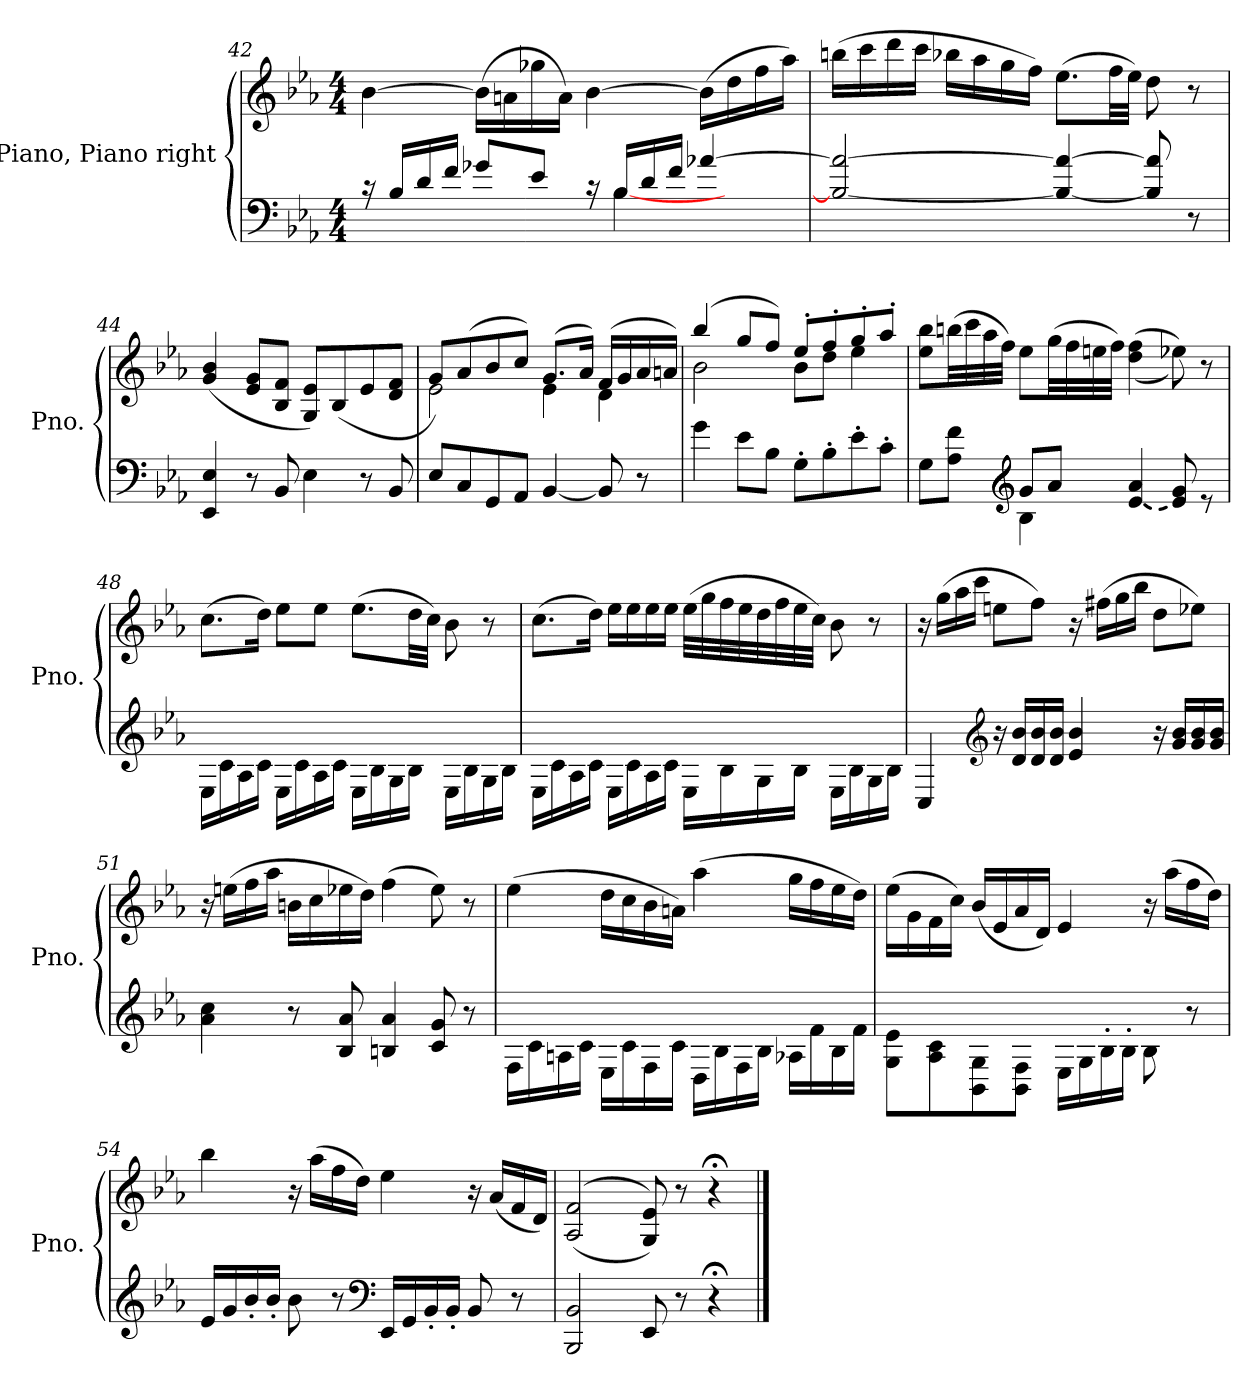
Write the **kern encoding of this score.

**kern	**kern
*part1	*part1
*staff2	*staff1
*I"Piano, Piano right	*
*I'Pno.	*
*clefF4	*clefG2
*k[b-e-a-]	*k[b-e-a-]
*M4/4	*M4/4
=42	=42
*^	*
16rc	16ryy	[4b-\
*v	*v	*
16B-/LL	.
16d/	.
16f/JJ	.
8g-X/L	(>16b-\LL]
.	16an\
8e-/J	16gg-X\
.	16a\JJ)
16rc	[4b-\
*^	*
16B-/LL	[4B-\	.
16d/	.	.
16f/JJ	.	.
[4a-X/	.	(>16b-\LL]
.	8.ryy	16dd\
.	.	16ff\
.	.	16aa-\JJ)
*v	*v	*
!!LO:LB:g=z
=43	=43
2B-/_ 2a-/_	(>16bbn\LL
.	16ccc\
.	16ddd\
.	16ccc\JJ
.	16bb-X\LL
.	16aa-\
.	16gg\
.	16ff\JJ)
4B-/_ 4a-/_	(>8.ee-\L
.	32ff\LL
.	32ee-\JJJ)
8B-/] 8a-/]	8dd\
8r	8r
=44	=44
4EE-/ 4E-/	(<4g/ 4b-/
8r	8e-/ 8g/L
8BB-/	8B-/ 8f/J
4E-\	8G/ 8e-/L)
.	(>8B-/
8r	8e-/
8BB-/	8d/ 8f/J
=45	=45
*	*^
8E-/L	8g/L)	2e-\
8C/	(>8a-/	.
8GG/	8b-/	.
8AA-/J	8cc/J)	.
[4BB-/	(>8.g/L	4e-\
.	16a-/Jk)	.
8BB-/]	(>16f/LL	4d\
.	16g/	.
8r	16a-/	.
.	16an/JJ)	.
!!LO:PB:g=z	!!
=46	=46	=46
4g\	(>4bb-/	2b-\
8e-\L	8gg/L	.
8B-\J	8ff/J)	.
8G'\L	8ee-'/L	8b-\L
8B-'\	8ff'/	8dd\J
8e-'\	8gg'/	4ee-\
8c'\J	8aa-'/J	.
*	*v	*v
=47	=47
*^	*
8G\L	4ryy	8ee-\ 8bb-\L
8A-\ 8f\J	.	(>32bbn\LL
.	.	32ccc\
.	.	32aa-\
.	.	32ff\JJJ)
*clefG2	*	*
8g/L	4B-\	8ee-\L
8a-/J	.	(>32gg\LL
.	.	32ff\
.	.	32een\
.	.	32ff\JJJ)
!LO:T:n=1:dash	!	!
[4e-/ 4a-/	2ryy	(>(<4dd\ 4ff\
8e-/] 8g/	.	8ee-X\))
8re	.	8r
*v	*v	*
=48	=48
16E-\LL	(>8.cc\L
16c\	.
16A-\	.
16c\JJ	16dd\Jk)
16E-\LL	8ee-\L
16c\	.
16A-\	8ee-\J
16c\JJ	.
16E-\LL	(>8.ee-\L
16B-\	.
16G\	.
16B-\JJ	32dd\LL
.	32cc\JJJ)
16E-\LL	8b-\
16B-\	.
16G\	8r
16B-\JJ	.
!!LO:LB:g=z
=49	=49
16E-\LL	(>8.cc\L
16c\	.
16A-\	.
16c\JJ	16dd\Jk)
16E-\LL	16ee-\LL
16c\	16ee-\
16A-\	16ee-\
16c\JJ	16ee-\JJ
16E-\LL	(>32ee-\LLL
.	32gg\
16B-\	32ff\
.	32ee-\
16G\	32dd\
.	32ff\
16B-\JJ	32ee-\
.	32cc\JJJ)
16E-\LL	8b-\
16B-\	.
16G\	8r
16B-\JJ	.
=50	=50
4C/	16r
.	(>16gg\LL
.	16aa-\
.	16ccc\JJ
*clefG2	*
16r	8een\L
16d/ 16b-/LL	.
16d/ 16b-/	8ff\J)
16d/ 16b-/JJ	.
4e-/ 4b-/	16r
.	(>16ff#X\LL
.	16gg\
.	16bb-\JJ
16r	8dd\L
16g/ 16b-/LL	.
16g/ 16b-/	8ee-X\J)
16g/ 16b-/JJ	.
!!LO:LB:g=z
=51	=51
4a-\ 4cc\	16r
.	(>16een\LL
.	16ff\
.	16aa-\JJ
8r	16bn\LL
.	16cc\
8B-/ 8a-/	16ee-X\
.	16dd\JJ)
4Bn/ 4a-/	(>4ff\
8c/ 8g/	8ee-\)
8r	8r
=52	=52
16F\LL	(>4ee-\
16c\	.
16An\	.
16c\JJ	.
16E-\LL	16dd\LL
16c\	16cc\
16F\	16b-\
16c\JJ	16an\JJ)
16D\LL	(>4aa-\
16B-\	.
16F\	.
16B-\JJ	.
16A-X\LL	16gg\LL
16f\	16ff\
16B-\	16ee-\
16f\JJ	16dd\JJ)
!!LO:LB:g=z
=53	=53
8G\ 8e-\L	(>16ee-\LL
.	16g\
8A-\ 8c\	16f\
.	16cc\JJ)
8BB-\ 8G\	(<16b-/LL
.	16e-/
8BB-\ 8F\J	16a-/
.	16d/JJ)
16E-\LL	4e-/
16G\	.
16B-'\	.
16B-'\JJ	.
8B-\	16r
.	(>16aa-\LL
8r	16ff\
.	16dd\JJ)
=54	=54
16e-/LL	4bb-\
16g/	.
16b-'/	.
16b-'/JJ	.
8b-\	16r
.	(>16aa-\LL
8r	16ff\
.	16dd\JJ)
*clefF4	*
16EE-/LL	4ee-\
16GG/	.
16BB-'/	.
16BB-'/JJ	.
8BB-/	16r
.	(<16a-/LL
8r	16f/
.	16d/JJ)
=55	=55
2BBB-/ 2BB-/	(>(<2A-/ 2f/
8EE-/	8G/ 8e-/))
8r	8r
4r;	4r;<
==	==
*-	*-
